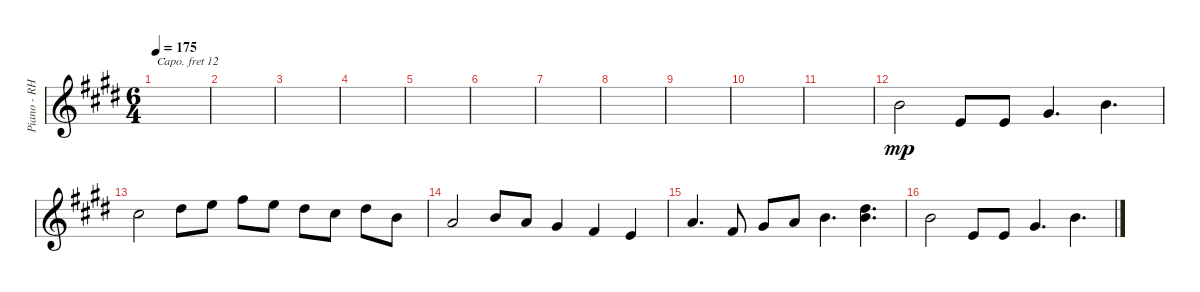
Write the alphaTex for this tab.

\track ("Piano - RH" "Piano - RH") {instrument acousticgrandpiano}
\staff {score}
\capo 12
\tuning (E3 B2 G2 D2 A1 E1 B1) {hide}
\ts (6 4)
\tempo 175
\clef g2
\ks e
|
|
|
|
|
|
|
|
|
|
|
7.1.2{dy mp volume 0 instrument musicbox} 9.3.8 9.3.8 9.2.4{d} 7.1.4{d} |
9.1.2 11.1.8 12.1.8 14.1.8 12.1.8 11.1.8 14.2.8 16.2.8 16.3.8 |
14.3.2 12.2.8 14.3.8 9.2.4 7.2.4 9.3.4 |
5.1.4{d} 7.2.8 4.1.8 5.1.8 7.1.4{d} (11.1 12.2).4{d} |
7.1.2 9.3.8 9.3.8 9.2.4{d} 7.1.4{d}
